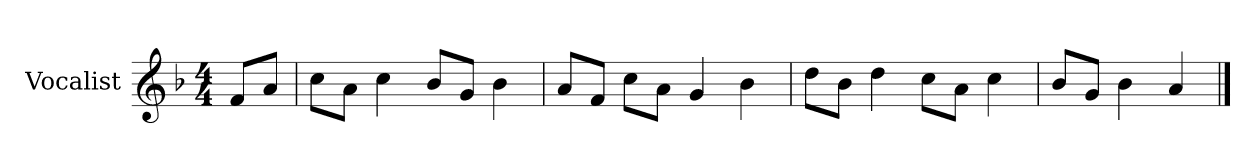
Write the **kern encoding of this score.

**kern
*part1
*staff1
*I"Vocalist
*k[b-]
*F:
*M4/4
=
8fL
8aJ
=1
8ccL
8aJ
4cc
8b-L
8gJ
4b-
=2
8aL
8fJ
8ccL
8aJ
4g
4b-
=3
8ddL
8b-J
4dd
8ccL
8aJ
4cc
=4
8b-L
8gJ
4b-
4a
==
*-
